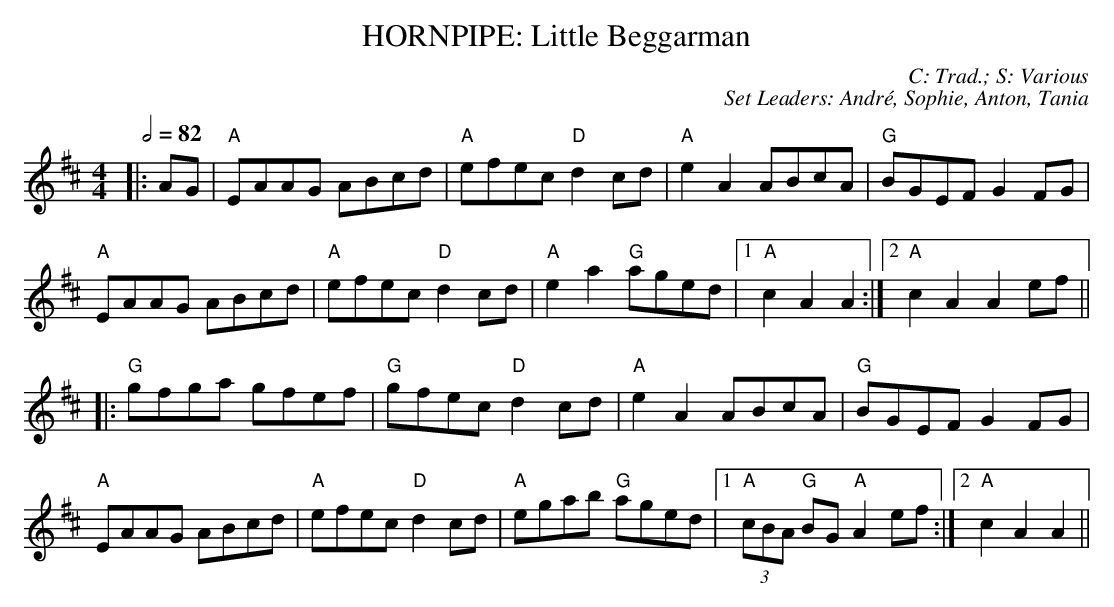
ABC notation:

X:1
T: HORNPIPE: Little Beggarman
C: C: Trad.; S: Various
C: Set Leaders: André, Sophie, Anton, Tania
M: 4/4
L: 1/8
Q: 1/2=82
K: Amix
|:AG|"A"EAAG ABcd|"A"efec "D"d2 cd|"A"e2 A2 ABcA|"G"BGEF G2 FG|
"A"EAAG ABcd|"A"efec "D"d2 cd|"A"e2 a2 "G"aged|1 "A"c2 A2 A2:|2 "A"c2 A2 A2 ef||
|:"G"gfga gfef|"G"gfec "D"d2 cd|"A"e2 A2 ABcA|"G"BGEF G2 FG|
"A"EAAG ABcd|"A"efec "D"d2 cd|"A"egab "G"aged|1 "A"(3cBA "G"BG "A"A2 ef:|2 "A"c2 A2 A2||
